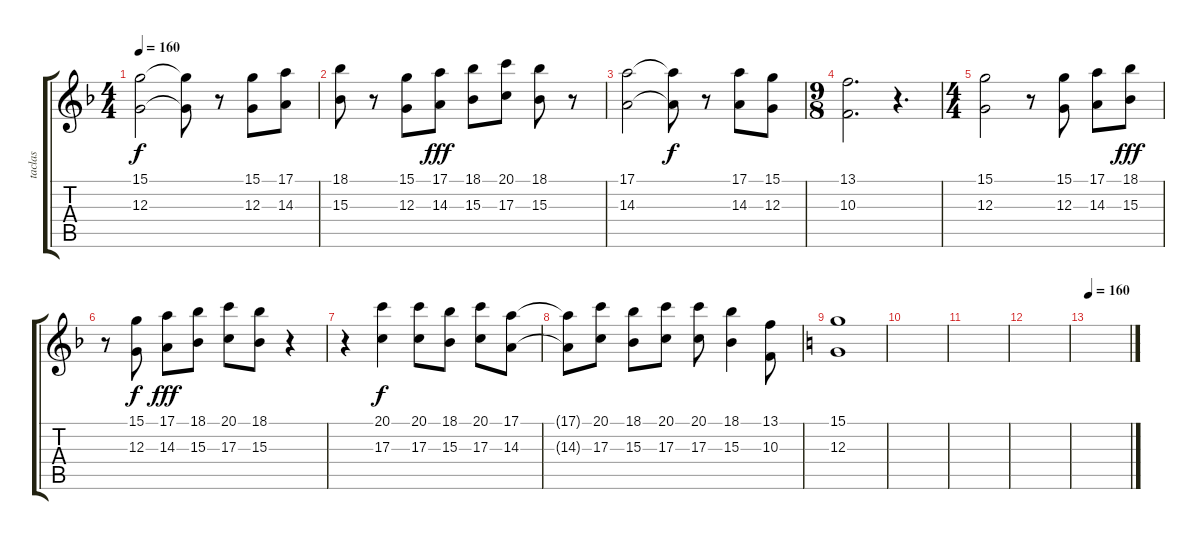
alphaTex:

\track ("taclas" "taclas") {instrument lead2sawtooth}
\staff {score tabs}
\tuning (E4 B3 G3 D3 A2 E2) {hide}
\ts (4 4)
\tempo 160
\clef g2
\ks f
(15.1 12.3).2{dy f} (15.1{t} 12.3{t}).8 r.8 (15.1 12.3).8 (17.1 14.3).8 |
(18.1 15.3).8 r.8 (15.1 12.3).8 (17.1 14.3).8{dy fff} (18.1 15.3).8 (20.1 17.3).8 (18.1 15.3).8 r.8 |
(17.1 14.3).2 (17.1{t} 14.3{t}).8{dy f} r.8 (17.1 14.3).8 (15.1 12.3).8 |
\ts (9 8)
(13.1 10.3).2{d} r.4{d} |
\ts (4 4)
(15.1 12.3).2 r.8 (15.1 12.3).8 (17.1 14.3).8 (18.1 15.3).8{dy fff} |
r.8 (15.1 12.3).8{dy f} (17.1 14.3).8{dy fff} (18.1 15.3).8 (20.1 17.3).8 (18.1 15.3).8 r.4 |
r.4 (20.1 17.3).4{dy f} (20.1 17.3).8 (18.1 15.3).8 (20.1 17.3).8 (17.1 14.3).8 |
(17.1{t} 14.3{t}).8 (20.1 17.3).8 (18.1 15.3).8 (20.1 17.3).8 (20.1 17.3).8 (18.1 15.3).4 (13.1 10.3).8 |
\ks c
(15.1 12.3).1 |
|
|
|
\tempo 160
